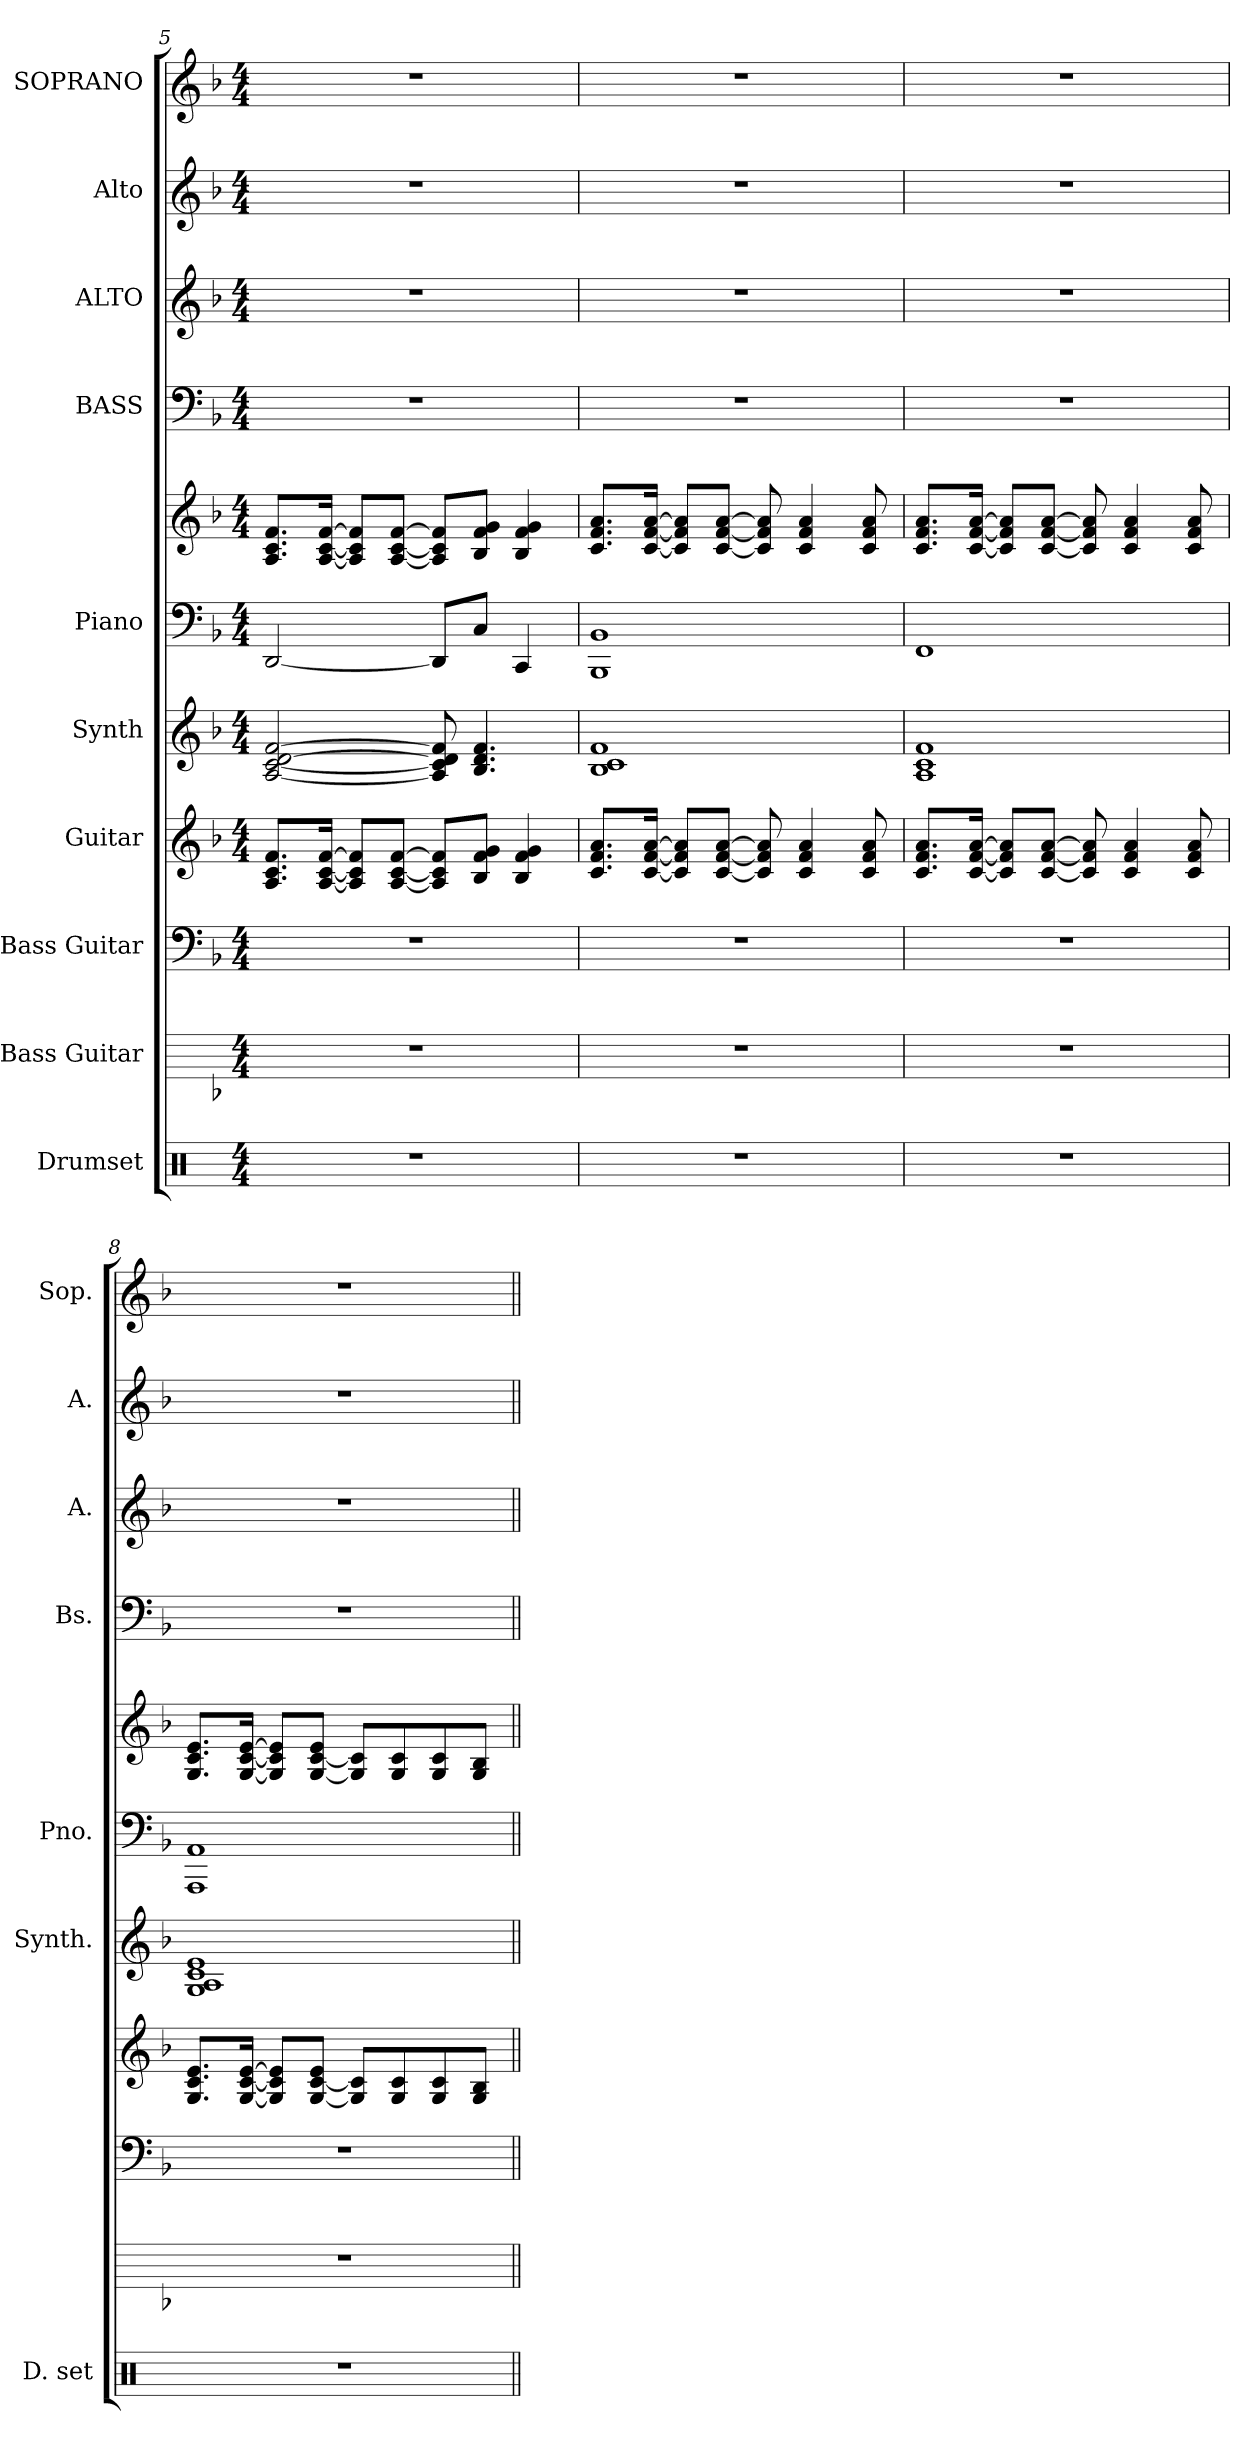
**kern	**kern	**kern	**kern	**kern	**kern	**kern	**kern	**kern	**kern	**kern
*part10	*part9	*part8	*part7	*part6	*part5	*part5	*part4	*part3	*part2	*part1
*staff11	*staff10	*staff9	*staff8	*staff7	*staff6	*staff5	*staff4	*staff3	*staff2	*staff1
*I"Drumset	*I"Bass Guitar	*I"Bass Guitar	*I"Guitar	*I"Synth	*I"Piano	*	*I"BASS	*I"ALTO	*I"Alto	*I"SOPRANO
*I'D. set	*	*	*	*I'Synth.	*I'Pno.	*	*I'Bs.	*I'A.	*I'A.	*I'Sop.
*clefX	*	*clefF4	*clefG2	*clefG2	*clefF4	*clefG2	*clefF4	*clefG2	*clefG2	*clefG2
*k[]	*k[b-]	*k[b-]	*k[b-]	*k[b-]	*k[b-]	*k[b-]	*k[b-]	*k[b-]	*k[b-]	*k[b-]
*	*d:	*d:	*d:	*d:	*d:	*d:	*d:	*d:	*d:	*d:
*M4/4	*M4/4	*M4/4	*M4/4	*M4/4	*M4/4	*M4/4	*M4/4	*M4/4	*M4/4	*M4/4
=5	=5	=5	=5	=5	=5	=5	=5	=5	=5	=5
1r	1r	1r	8.A/ 8.c/ 8.f/L	[2A/ [2c/ [2d/ [2f/	[2DD/	8.A/ 8.c/ 8.f/L	1r	1r	1r	1r
.	.	.	[16A/ [16c/ [16f/Jk	.	.	[16A/ [16c/ [16f/Jk	.	.	.	.
.	.	.	8A/] 8c/] 8f/]L	.	.	8A/] 8c/] 8f/]L	.	.	.	.
.	.	.	[8A/ [8c/ [8f/J	.	.	[8A/ [8c/ [8f/J	.	.	.	.
.	.	.	8A/] 8c/] 8f/]L	8A/] 8c/] 8d/] 8f/]	8DD/L]	8A/] 8c/] 8f/]L	.	.	.	.
.	.	.	8B-/ 8f/ 8g/J	4.B-/ 4.d/ 4.f/	8C/J	8B-/ 8f/ 8g/J	.	.	.	.
.	.	.	4B-/ 4f/ 4g/	.	4CC/	4B-/ 4f/ 4g/	.	.	.	.
=6	=6	=6	=6	=6	=6	=6	=6	=6	=6	=6
1r	1r	1r	8.c/ 8.f/ 8.a/L	1B- 1c 1f	1BBB- 1BB-	8.c/ 8.f/ 8.a/L	1r	1r	1r	1r
.	.	.	[16c/ [16f/ [16a/Jk	.	.	[16c/ [16f/ [16a/Jk	.	.	.	.
.	.	.	8c/] 8f/] 8a/]L	.	.	8c/] 8f/] 8a/]L	.	.	.	.
.	.	.	[8c/ [8f/ [8a/J	.	.	[8c/ [8f/ [8a/J	.	.	.	.
.	.	.	8c/] 8f/] 8a/]	.	.	8c/] 8f/] 8a/]	.	.	.	.
.	.	.	4c/ 4f/ 4a/	.	.	4c/ 4f/ 4a/	.	.	.	.
.	.	.	8c/ 8f/ 8a/	.	.	8c/ 8f/ 8a/	.	.	.	.
!!LO:PB:g=z
=7	=7	=7	=7	=7	=7	=7	=7	=7	=7	=7
1r	1r	1r	8.c/ 8.f/ 8.a/L	1A 1c 1f	1FF	8.c/ 8.f/ 8.a/L	1r	1r	1r	1r
.	.	.	[16c/ [16f/ [16a/Jk	.	.	[16c/ [16f/ [16a/Jk	.	.	.	.
.	.	.	8c/] 8f/] 8a/]L	.	.	8c/] 8f/] 8a/]L	.	.	.	.
.	.	.	[8c/ [8f/ [8a/J	.	.	[8c/ [8f/ [8a/J	.	.	.	.
.	.	.	8c/] 8f/] 8a/]	.	.	8c/] 8f/] 8a/]	.	.	.	.
.	.	.	4c/ 4f/ 4a/	.	.	4c/ 4f/ 4a/	.	.	.	.
.	.	.	8c/ 8f/ 8a/	.	.	8c/ 8f/ 8a/	.	.	.	.
=8	=8	=8	=8	=8	=8	=8	=8	=8	=8	=8
1r	1r	1r	8.G/ 8.c/ 8.e/L	1G 1A 1c 1e	1AAA 1AA	8.G/ 8.c/ 8.e/L	1r	1r	1r	1r
.	.	.	[16G/ [16c/ [16e/Jk	.	.	[16G/ [16c/ [16e/Jk	.	.	.	.
.	.	.	8G/] 8c/] 8e/]L	.	.	8G/] 8c/] 8e/]L	.	.	.	.
.	.	.	[8G/ [8c/ 8e/J	.	.	[8G/ [8c/ 8e/J	.	.	.	.
.	.	.	8G/] 8c/]L	.	.	8G/] 8c/]L	.	.	.	.
.	.	.	8G/ 8c/	.	.	8G/ 8c/	.	.	.	.
.	.	.	8G/ 8c/	.	.	8G/ 8c/	.	.	.	.
.	.	.	8G/ 8B-/J	.	.	8G/ 8B-/J	.	.	.	.
=||	=||	=||	=||	=||	=||	=||	=||	=||	=||	=||
*-	*-	*-	*-	*-	*-	*-	*-	*-	*-	*-
